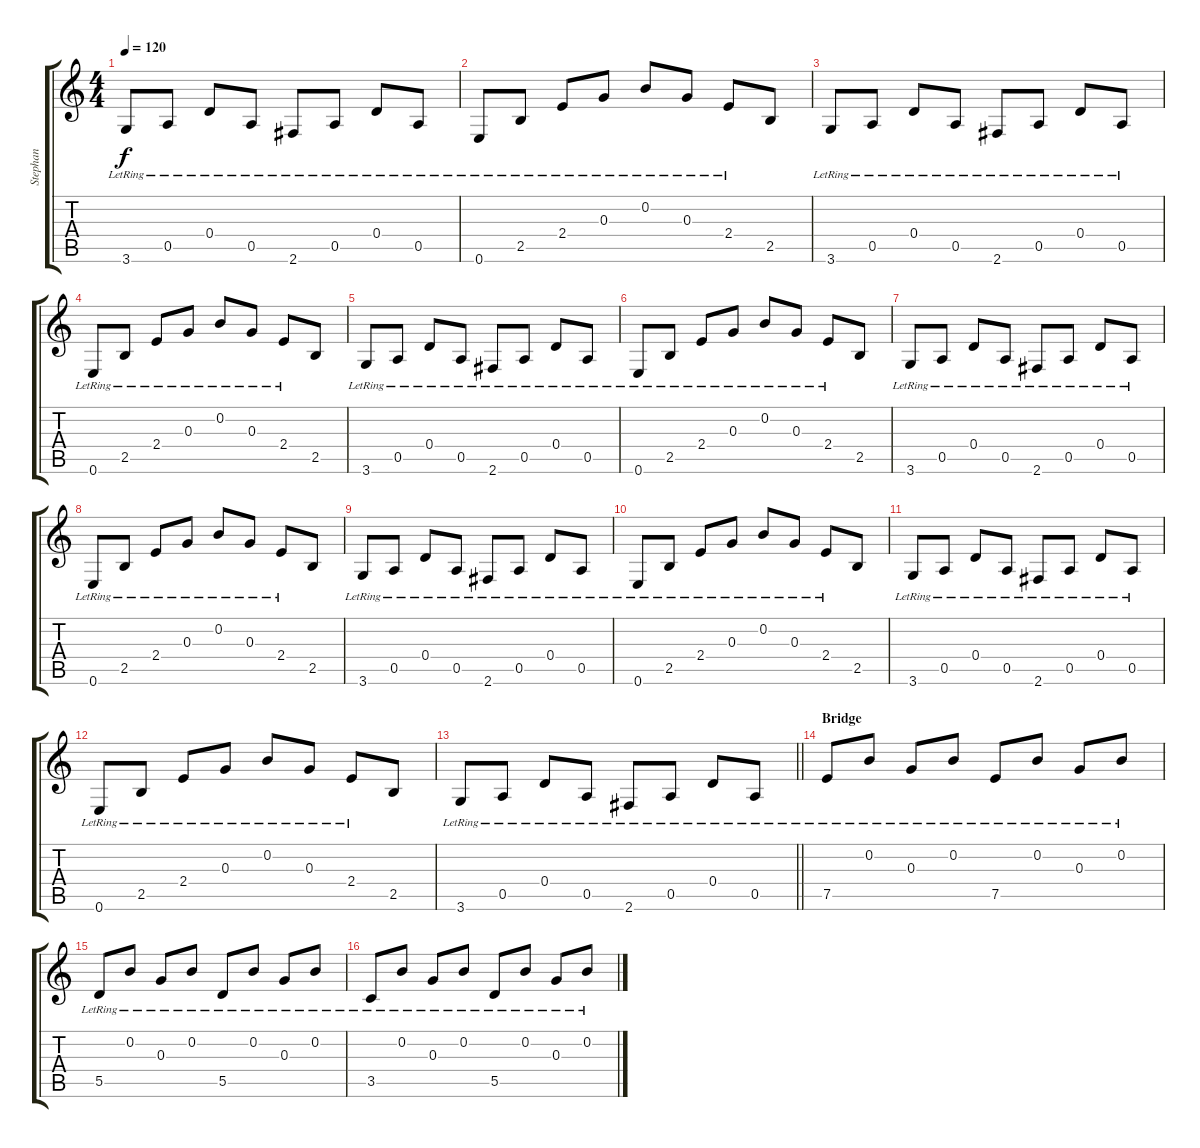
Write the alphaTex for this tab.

\track ("Stephan" "Stephan") {instrument acousticguitarsteel}
\staff {score tabs}
\tuning (E4 B3 G3 D3 A2 E2) {hide}
\ts (4 4)
\tempo 120
\clef g2
\ks c
3.6{lr}.8{dy f} 0.5{lr}.8 0.4{lr}.8 0.5{lr}.8 2.6{lr}.8 0.5{lr}.8 0.4{lr}.8 0.5{lr}.8 |
0.6{lr}.8 2.5{lr}.8 2.4{lr}.8 0.3{lr}.8 0.2{lr}.8 0.3{lr}.8 2.4{lr}.8 2.5.8 |
3.6{lr}.8 0.5{lr}.8 0.4{lr}.8 0.5{lr}.8 2.6{lr}.8 0.5{lr}.8 0.4{lr}.8 0.5{lr}.8 |
0.6{lr}.8 2.5{lr}.8 2.4{lr}.8 0.3{lr}.8 0.2{lr}.8 0.3{lr}.8 2.4{lr}.8 2.5.8 |
3.6{lr}.8 0.5{lr}.8 0.4{lr}.8 0.5{lr}.8 2.6{lr}.8 0.5{lr}.8 0.4{lr}.8 0.5{lr}.8 |
0.6{lr}.8 2.5{lr}.8 2.4{lr}.8 0.3{lr}.8 0.2{lr}.8 0.3{lr}.8 2.4{lr}.8 2.5.8 |
3.6{lr}.8 0.5{lr}.8 0.4{lr}.8 0.5{lr}.8 2.6{lr}.8 0.5{lr}.8 0.4{lr}.8 0.5{lr}.8 |
0.6{lr}.8 2.5{lr}.8 2.4{lr}.8 0.3{lr}.8 0.2{lr}.8 0.3{lr}.8 2.4{lr}.8 2.5.8 |
3.6{lr}.8 0.5{lr}.8 0.4{lr}.8 0.5{lr}.8 2.6{lr}.8 0.5{lr}.8 0.4{lr}.8 0.5{lr}.8 |
0.6{lr}.8 2.5{lr}.8 2.4{lr}.8 0.3{lr}.8 0.2{lr}.8 0.3{lr}.8 2.4{lr}.8 2.5.8 |
3.6{lr}.8 0.5{lr}.8 0.4{lr}.8 0.5{lr}.8 2.6{lr}.8 0.5{lr}.8 0.4{lr}.8 0.5{lr}.8 |
0.6{lr}.8 2.5{lr}.8 2.4{lr}.8 0.3{lr}.8 0.2{lr}.8 0.3{lr}.8 2.4{lr}.8 2.5.8 |
\barLineRight lightlight
3.6{lr}.8 0.5{lr}.8 0.4{lr}.8 0.5{lr}.8 2.6{lr}.8 0.5{lr}.8 0.4{lr}.8 0.5{lr}.8 |
\section ("" "Bridge")
7.5{lr}.8 0.2{lr}.8 0.3{lr}.8 0.2{lr}.8 7.5{lr}.8 0.2{lr}.8 0.3{lr}.8 0.2{lr}.8 |
5.5{lr}.8 0.2{lr}.8 0.3{lr}.8 0.2{lr}.8 5.5{lr}.8 0.2{lr}.8 0.3{lr}.8 0.2{lr}.8 |
3.5{lr}.8 0.2{lr}.8 0.3{lr}.8 0.2{lr}.8 5.5{lr}.8 0.2{lr}.8 0.3{lr}.8 0.2{lr}.8
